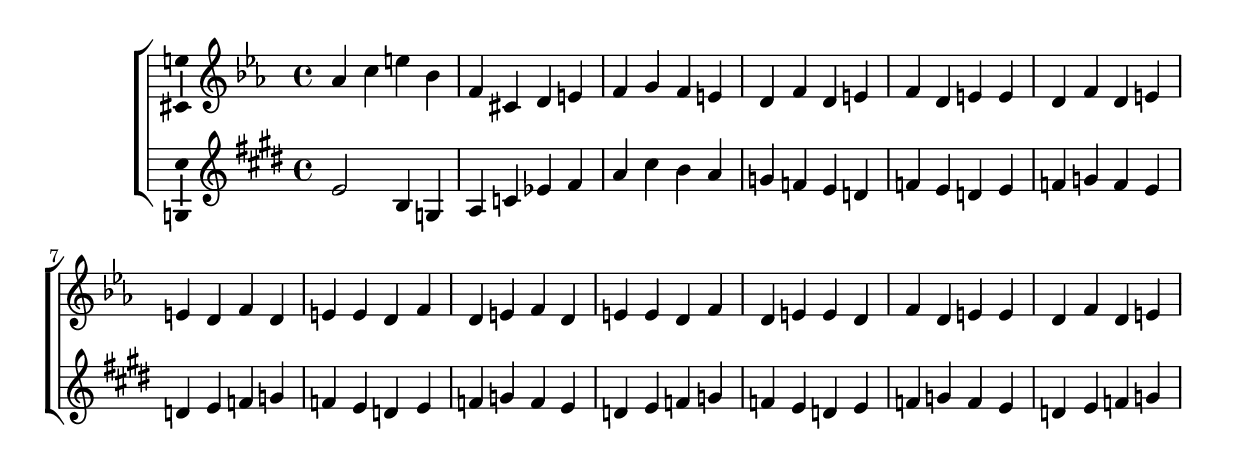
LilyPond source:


\header {
    texidoc = "Ambituses indicate pitch ranges for voices.

By default, the ambitus grob is put before the clef.  You can control
this behaviour through the @code{breakAlignOrder} property of the score
context by redefining the order.


The shape of the note heads to use can be changed via the
@code{note-head-style} property, which holds the glyph name of the
note head.  The vertical line between the upper and lower head can be
switched on or off via the @code{join-heads} property.

"
}

%{

 tex chokes on #

, e.g. with the following addition to the
paper block:

@example
\context @{
  \ScoreContext
\override BreakAlignment #'break-align-orders = #(make-vector 3 '(
    instrument-name
    left-edge
    span-bar
    breathing-sign
    clef
    ambitus
    key-signature
    staff-bar
    time-signature
    custos
  ))
@}
@end example

 
@example
\context @{
  \VoiceContext
  \consists Ambitus_engraver
  Ambitus \set #'note-head-style = #'noteheads-2mensural
  Ambitus \set #'join-heads = ##f
@}
@end example


 %}
\version "2.1.36"

upper = \notes \relative c {
	\clef "treble"
	\key c \minor
	as'' c e bes f cis d e f g f e d f d e
	f d e e d f d e e d f d e e d f d e
	f d e e d f d e e d f d e e d f d e
}

lower = \notes \relative c {
	\clef "treble"
	\key e \major
	e'2 b4 g a c es fis a cis b a g f e d
	f e d e f g f e d e f g f e d e f g
	f e d e f g f e d e f g f e d e f g
}

\score { \context ChoirStaff {
	<<
		\new Staff { \upper }
		\new Staff { \lower }
	>> }
	\paper {
	       \context {
			\ScoreContext
\override BreakAlignment #'break-align-orders = #(make-vector 3 '(
				instrument-name
				left-edge
				ambitus
				span-bar
				breathing-sign
				clef
				key-signature
				staff-bar
				time-signature
				custos
			))
		}
		\context {
			\VoiceContext
			\consists Ambitus_engraver
		}
	}
}

